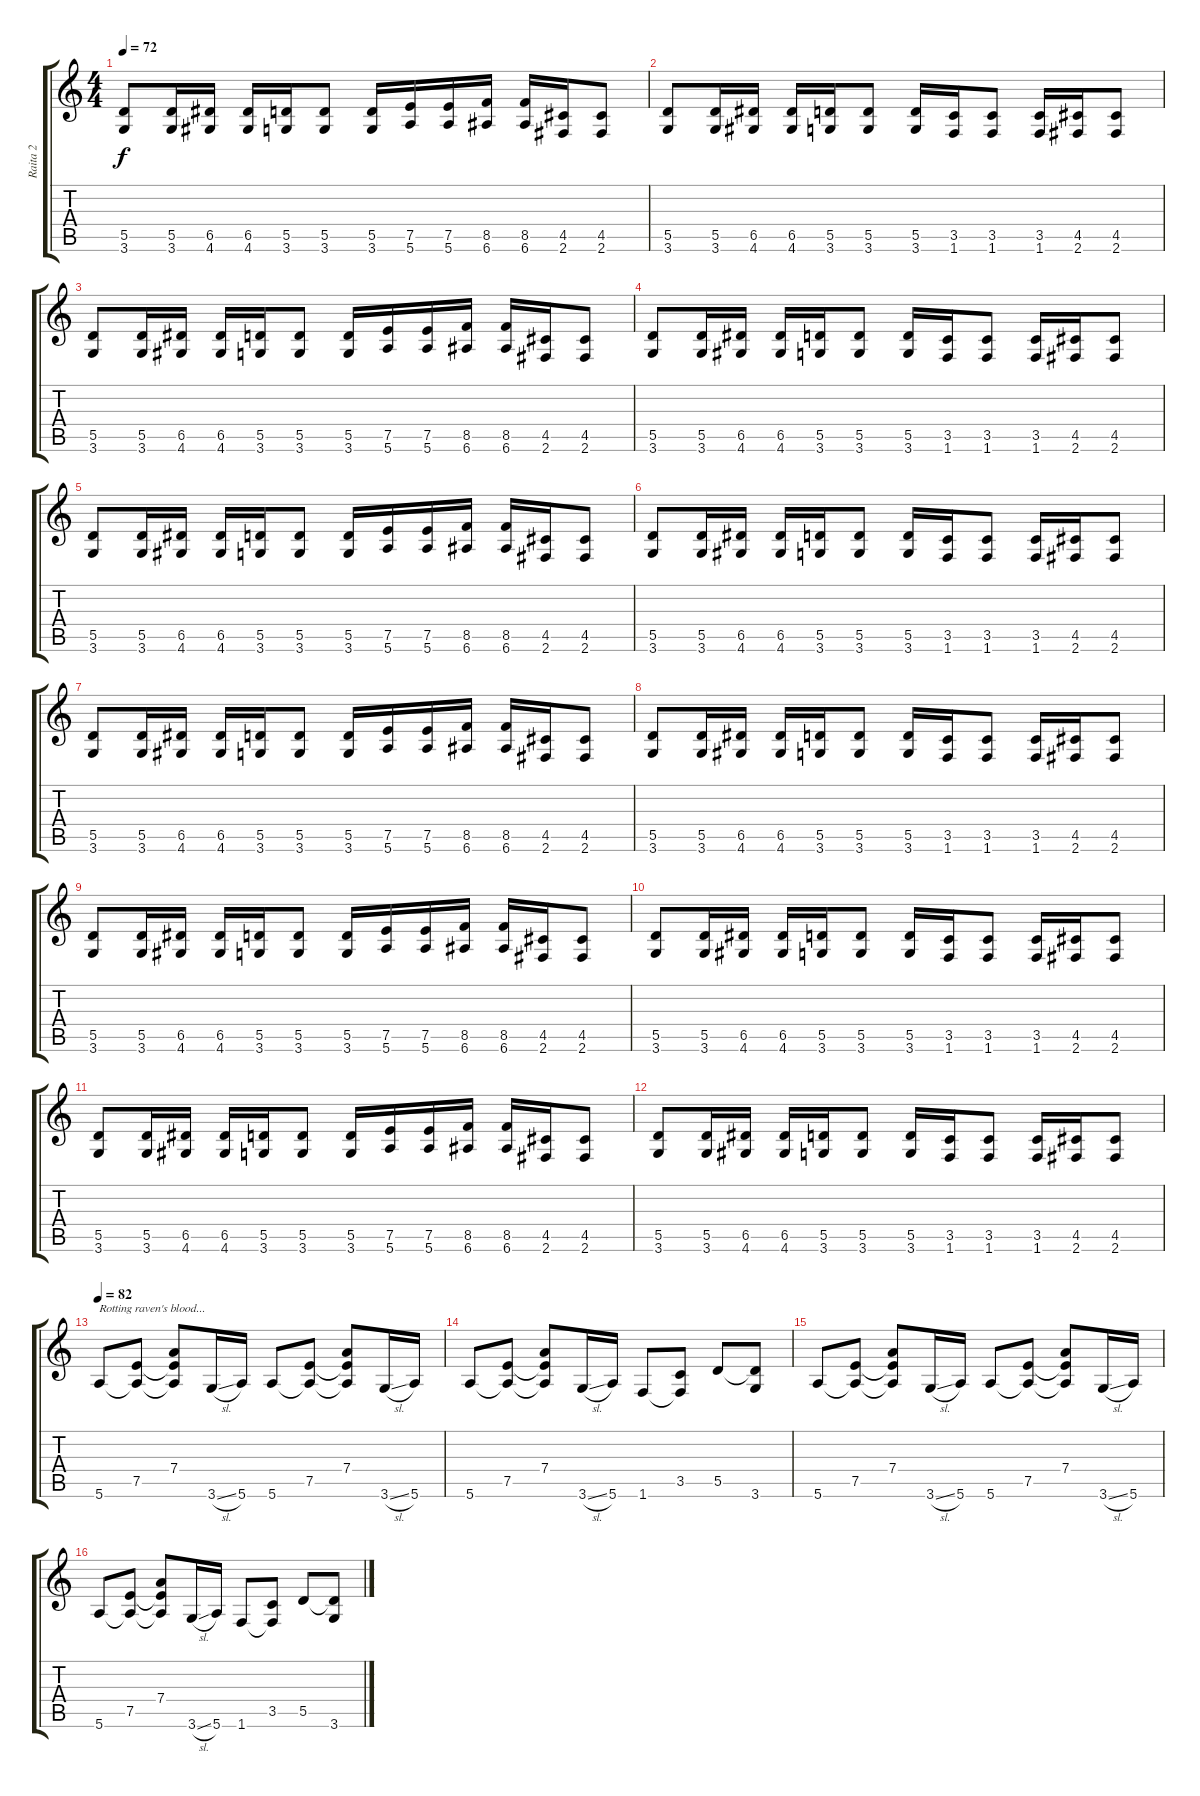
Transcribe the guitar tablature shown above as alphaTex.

\track ("Raita 2" "Raita 2") {instrument overdrivenguitar}
\staff {score tabs}
\tuning (E4 B3 G3 D3 A2 E2) {hide}
\ts (4 4)
\tempo 72
\clef g2
\ks c
(5.5 3.6).8{dy f} (5.5 3.6).16 (6.5 4.6).16 (6.5 4.6).16 (5.5 3.6).16 (5.5 3.6).8 (5.5 3.6).16 (7.5 5.6).16 (7.5 5.6).16 (8.5 6.6).16 (8.5 6.6).16 (4.5 2.6).16 (4.5 2.6).8 |
(5.5 3.6).8 (5.5 3.6).16 (6.5 4.6).16 (6.5 4.6).16 (5.5 3.6).16 (5.5 3.6).8 (5.5 3.6).16 (3.5 1.6).16 (3.5 1.6).8 (3.5 1.6).16 (4.5 2.6).16 (4.5 2.6).8 |
(5.5 3.6).8 (5.5 3.6).16 (6.5 4.6).16 (6.5 4.6).16 (5.5 3.6).16 (5.5 3.6).8 (5.5 3.6).16 (7.5 5.6).16 (7.5 5.6).16 (8.5 6.6).16 (8.5 6.6).16 (4.5 2.6).16 (4.5 2.6).8 |
(5.5 3.6).8 (5.5 3.6).16 (6.5 4.6).16 (6.5 4.6).16 (5.5 3.6).16 (5.5 3.6).8 (5.5 3.6).16 (3.5 1.6).16 (3.5 1.6).8 (3.5 1.6).16 (4.5 2.6).16 (4.5 2.6).8 |
(5.5 3.6).8 (5.5 3.6).16 (6.5 4.6).16 (6.5 4.6).16 (5.5 3.6).16 (5.5 3.6).8 (5.5 3.6).16 (7.5 5.6).16 (7.5 5.6).16 (8.5 6.6).16 (8.5 6.6).16 (4.5 2.6).16 (4.5 2.6).8 |
(5.5 3.6).8 (5.5 3.6).16 (6.5 4.6).16 (6.5 4.6).16 (5.5 3.6).16 (5.5 3.6).8 (5.5 3.6).16 (3.5 1.6).16 (3.5 1.6).8 (3.5 1.6).16 (4.5 2.6).16 (4.5 2.6).8 |
(5.5 3.6).8 (5.5 3.6).16 (6.5 4.6).16 (6.5 4.6).16 (5.5 3.6).16 (5.5 3.6).8 (5.5 3.6).16 (7.5 5.6).16 (7.5 5.6).16 (8.5 6.6).16 (8.5 6.6).16 (4.5 2.6).16 (4.5 2.6).8 |
(5.5 3.6).8 (5.5 3.6).16 (6.5 4.6).16 (6.5 4.6).16 (5.5 3.6).16 (5.5 3.6).8 (5.5 3.6).16 (3.5 1.6).16 (3.5 1.6).8 (3.5 1.6).16 (4.5 2.6).16 (4.5 2.6).8 |
(5.5 3.6).8 (5.5 3.6).16 (6.5 4.6).16 (6.5 4.6).16 (5.5 3.6).16 (5.5 3.6).8 (5.5 3.6).16 (7.5 5.6).16 (7.5 5.6).16 (8.5 6.6).16 (8.5 6.6).16 (4.5 2.6).16 (4.5 2.6).8 |
(5.5 3.6).8 (5.5 3.6).16 (6.5 4.6).16 (6.5 4.6).16 (5.5 3.6).16 (5.5 3.6).8 (5.5 3.6).16 (3.5 1.6).16 (3.5 1.6).8 (3.5 1.6).16 (4.5 2.6).16 (4.5 2.6).8 |
(5.5 3.6).8 (5.5 3.6).16 (6.5 4.6).16 (6.5 4.6).16 (5.5 3.6).16 (5.5 3.6).8 (5.5 3.6).16 (7.5 5.6).16 (7.5 5.6).16 (8.5 6.6).16 (8.5 6.6).16 (4.5 2.6).16 (4.5 2.6).8 |
(5.5 3.6).8 (5.5 3.6).16 (6.5 4.6).16 (6.5 4.6).16 (5.5 3.6).16 (5.5 3.6).8 (5.5 3.6).16 (3.5 1.6).16 (3.5 1.6).8 (3.5 1.6).16 (4.5 2.6).16 (4.5 2.6).8 |
\tempo 82
5.6.8{txt "Rotting raven's blood..."} (7.5 5.6{t}).8 (7.4 7.5{t} 5.6{t}).8 3.6{sl}.16 5.6.16 5.6.8 (7.5 5.6{t}).8 (7.4 7.5{t} 5.6{t}).8 3.6{sl}.16 5.6.16 |
5.6.8 (7.5 5.6{t}).8 (7.4 7.5{t} 5.6{t}).8 3.6{sl}.16 5.6.16 1.6.8 (3.5 1.6{t}).8 5.5.8 (5.5{t} 3.6).8 |
5.6.8 (7.5 5.6{t}).8 (7.4 7.5{t} 5.6{t}).8 3.6{sl}.16 5.6.16 5.6.8 (7.5 5.6{t}).8 (7.4 7.5{t} 5.6{t}).8 3.6{sl}.16 5.6.16 |
5.6.8 (7.5 5.6{t}).8 (7.4 7.5{t} 5.6{t}).8 3.6{sl}.16 5.6.16 1.6.8 (3.5 1.6{t}).8 5.5.8 (5.5{t} 3.6).8
